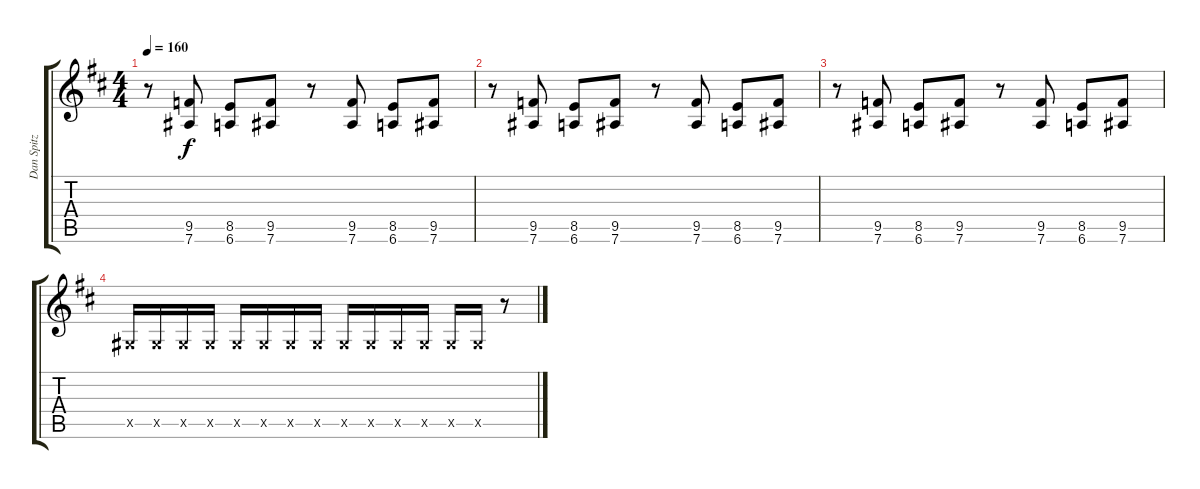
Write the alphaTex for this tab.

\track ("Dan Spitz Distortion" "Dan Spitz ") {instrument distortionguitar}
\staff {score tabs}
\tuning (Eb4 Bb3 Gb3 Db3 Ab2 Eb2) {hide}
\ts (4 4)
\tempo 160
\clef g2
\ks d
r.8{dy f} (9.5 7.6).8 (8.5 6.6).8 (9.5 7.6).8 r.8 (9.5 7.6).8 (8.5 6.6).8 (9.5 7.6).8 |
r.8 (9.5 7.6).8 (8.5 6.6).8 (9.5 7.6).8 r.8 (9.5 7.6).8 (8.5 6.6).8 (9.5 7.6).8 |
r.8 (9.5 7.6).8 (8.5 6.6).8 (9.5 7.6).8 r.8 (9.5 7.6).8 (8.5 6.6).8 (9.5 7.6).8 |
0.5{x}.16 0.5{x}.16 0.5{x}.16 0.5{x}.16 0.5{x}.16 0.5{x}.16 0.5{x}.16 0.5{x}.16 0.5{x}.16 0.5{x}.16 0.5{x}.16 0.5{x}.16 0.5{x}.16 0.5{x}.16 r.8
